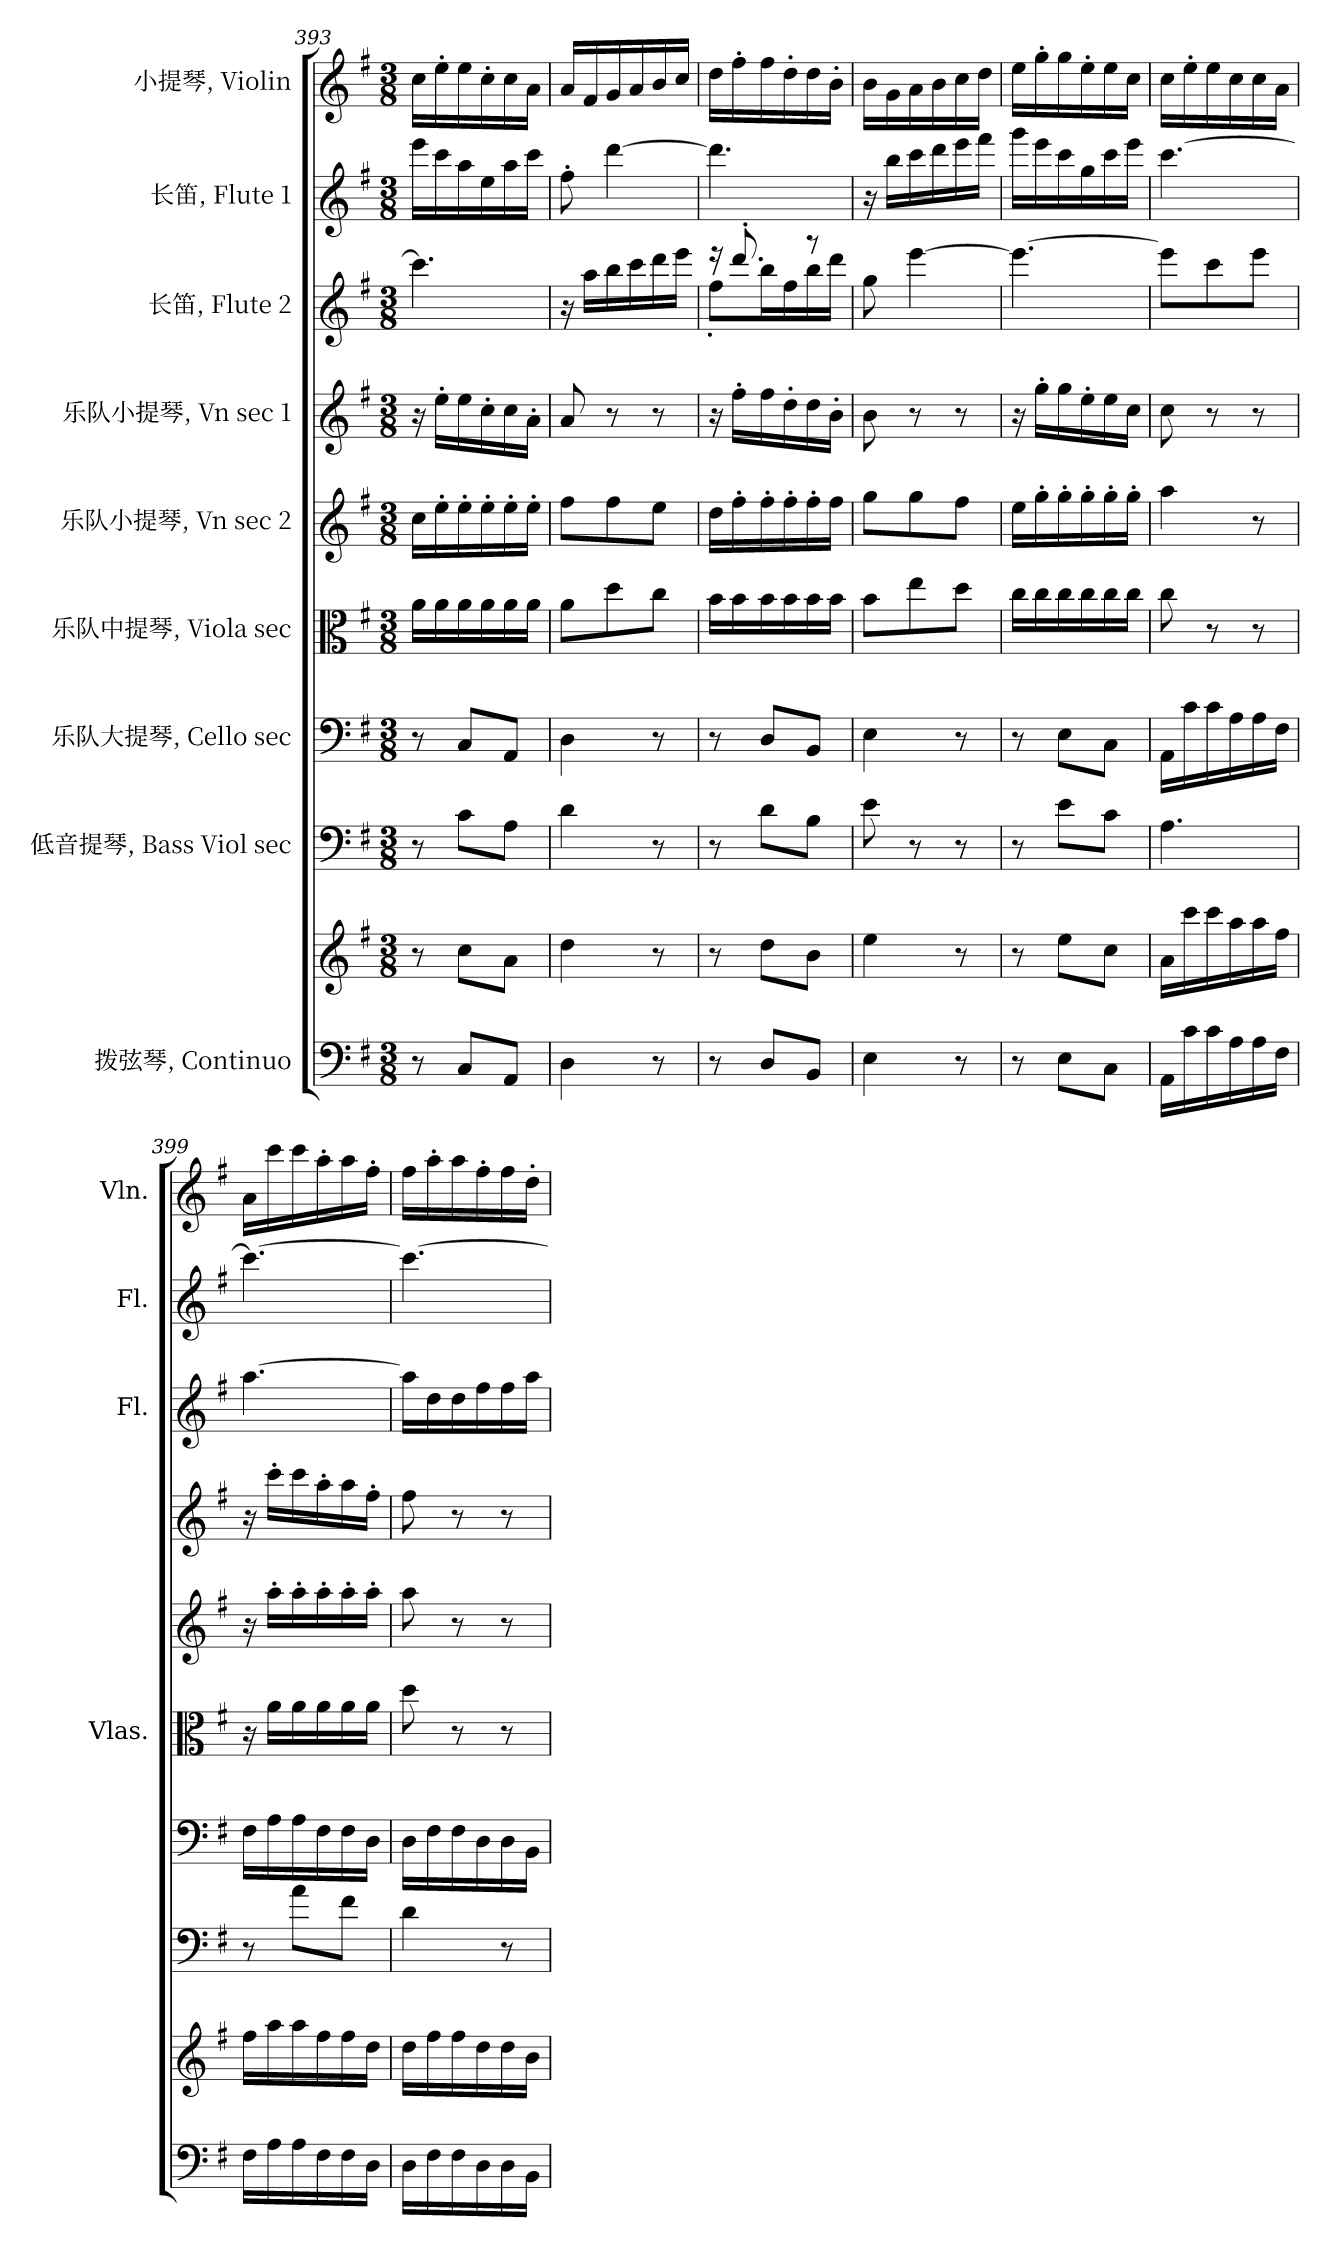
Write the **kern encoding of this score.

**kern	**kern	**kern	**kern	**kern	**kern	**kern	**kern	**kern	**kern
*part9	*part9	*part8	*part7	*part6	*part5	*part4	*part3	*part2	*part1
*staff10	*staff9	*staff8	*staff7	*staff6	*staff5	*staff4	*staff3	*staff2	*staff1
*I"拨弦琴, Continuo	*	*I"低音提琴, Bass Viol sec	*I"乐队大提琴, Cello sec	*I"乐队中提琴, Viola sec	*I"乐队小提琴, Vn sec 2	*I"乐队小提琴, Vn sec 1	*I"长笛, Flute 2	*I"长笛, Flute 1	*I"小提琴, Violin
*	*	*	*	*I'Vlas.	*	*	*I'Fl.	*I'Fl.	*I'Vln.
!!LO:PB:g=z
*clefF4	*clefG2	*clefF4	*clefF4	*clefC3	*clefG2	*clefG2	*clefG2	*clefG2	*clefG2
*	*	*ITrd7c12	*	*	*	*	*	*	*
*k[f#]	*k[f#]	*k[f#]	*k[f#]	*k[f#]	*k[f#]	*k[f#]	*k[f#]	*k[f#]	*k[f#]
*M3/8	*M3/8	*M3/8	*M3/8	*M3/8	*M3/8	*M3/8	*M3/8	*M3/8	*M3/8
=393	=393	=393	=393	=393	=393	=393	=393	=393	=393
8r	8r	8r	8r	16a\LL	16cc\LL	16r	4.ccc\]	16eee\LL	16cc\LL
.	.	.	.	16a\	16ee'\	16ee'\LL	.	16ccc\	16ee'\
8C/L	8cc\L	8C\L	8C/L	16a\	16ee'\	16ee\	.	16aa\	16ee\
.	.	.	.	16a\	16ee'\	16cc'\	.	16ee\	16cc'\
8AA/J	8a\J	8AA\J	8AA/J	16a\	16ee'\	16cc\	.	16aa\	16cc\
.	.	.	.	16a\JJ	16ee'\JJ	16a'\JJ	.	16ccc\JJ	16a\JJ
=394	=394	=394	=394	=394	=394	=394	=394	=394	=394
4D\	4dd\	4D\	4D\	8a\L	8ff#\L	8a/	16r	8ff#'\	16a/LL
.	.	.	.	.	.	.	16aa\LL	.	16f#/
.	.	.	.	8dd\	8ff#\	8r	16bb\	[4ddd\	16g/
.	.	.	.	.	.	.	16ccc\	.	16a/
8r	8r	8r	8r	8cc\J	8ee\J	8r	16ddd\	.	16b/
.	.	.	.	.	.	.	16eee\JJ	.	16cc/JJ
=395	=395	=395	=395	=395	=395	=395	=395	=395	=395
*	*	*	*	*	*	*	*^	*	*
8r	8r	8r	8r	16b\LL	16dd\LL	16r	16r	8ff#'\L	4.ddd\]	16dd\LL
.	.	.	.	16b\	16ff#'\	16ff#'\LL	8.ddd'/	.	.	16ff#'\
8D/L	8dd\L	8D\L	8D/L	16b\	16ff#'\	16ff#\	.	16bb\L	.	16ff#\
.	.	.	.	16b\	16ff#'\	16dd'\	.	16ff#\	.	16dd'\
8BB/J	8b\J	8BB\J	8BB/J	16b\	16ff#'\	16dd\	8r	16bb\	.	16dd\
.	.	.	.	16b\JJ	16ff#\JJ	16b'\JJ	.	16ddd\JJ	.	16b'\JJ
*	*	*	*	*	*	*	*v	*v	*	*
=396	=396	=396	=396	=396	=396	=396	=396	=396	=396
4E\	4ee\	8E\	4E\	8b\L	8gg\L	8b\	8gg\	16r	16b\LL
.	.	.	.	.	.	.	.	16bb\LL	16g\
.	.	8r	.	8ee\	8gg\	8r	[4eee\	16ccc\	16a\
.	.	.	.	.	.	.	.	16ddd\	16b\
8r	8r	8r	8r	8dd\J	8ff#\J	8r	.	16eee\	16cc\
.	.	.	.	.	.	.	.	16fff#\JJ	16dd\JJ
!!LO:PB:g=z
=397	=397	=397	=397	=397	=397	=397	=397	=397	=397
8r	8r	8r	8r	16cc\LL	16ee\LL	16r	4.eee\_	16ggg\LL	16ee\LL
.	.	.	.	16cc\	16gg'\	16gg'\LL	.	16eee\	16gg'\
8E\L	8ee\L	8E\L	8E\L	16cc\	16gg'\	16gg\	.	16ccc\	16gg\
.	.	.	.	16cc\	16gg'\	16ee'\	.	16gg\	16ee'\
8C\J	8cc\J	8C\J	8C\J	16cc\	16gg'\	16ee\	.	16ccc\	16ee\
.	.	.	.	16cc\JJ	16gg'\JJ	16cc\JJ	.	16eee\JJ	16cc\JJ
=398	=398	=398	=398	=398	=398	=398	=398	=398	=398
16AA\LL	16a\LL	4.AA\	16AA\LL	8cc\	4aa\	8cc\	8eee\L]	[4.ccc\	16cc\LL
16c\	16ccc\	.	16c\	.	.	.	.	.	16ee'\
16c\	16ccc\	.	16c\	8r	.	8r	8ccc\	.	16ee\
16A\	16aa\	.	16A\	.	.	.	.	.	16cc\
16A\	16aa\	.	16A\	8r	8r	8r	8eee\J	.	16cc\
16F#\JJ	16ff#\JJ	.	16F#\JJ	.	.	.	.	.	16a\JJ
=399	=399	=399	=399	=399	=399	=399	=399	=399	=399
16F#\LL	16ff#\LL	8r	16F#\LL	16r	16r	16r	[4.aa\	4.ccc\_	16a\LL
16A\	16aa\	.	16A\	16a\LL	16aa'\LL	16ccc'\LL	.	.	16ccc\
16A\	16aa\	8A\L	16A\	16a\	16aa'\	16ccc\	.	.	16ccc\
16F#\	16ff#\	.	16F#\	16a\	16aa'\	16aa'\	.	.	16aa'\
16F#\	16ff#\	8F#\J	16F#\	16a\	16aa'\	16aa\	.	.	16aa\
16D\JJ	16dd\JJ	.	16D\JJ	16a\JJ	16aa'\JJ	16ff#'\JJ	.	.	16ff#'\JJ
=400	=400	=400	=400	=400	=400	=400	=400	=400	=400
16D\LL	16dd\LL	4D\	16D\LL	8dd\	8aa\	8ff#\	16aa\LL]	4.ccc\_	16ff#\LL
16F#\	16ff#\	.	16F#\	.	.	.	16dd\	.	16aa'\
16F#\	16ff#\	.	16F#\	8r	8r	8r	16dd\	.	16aa\
16D\	16dd\	.	16D\	.	.	.	16ff#\	.	16ff#'\
16D\	16dd\	8r	16D\	8r	8r	8r	16ff#\	.	16ff#\
16BB\JJ	16b\JJ	.	16BB\JJ	.	.	.	16aa\JJ	.	16dd'\JJ
=	=	=	=	=	=	=	=	=	=
*-	*-	*-	*-	*-	*-	*-	*-	*-	*-
